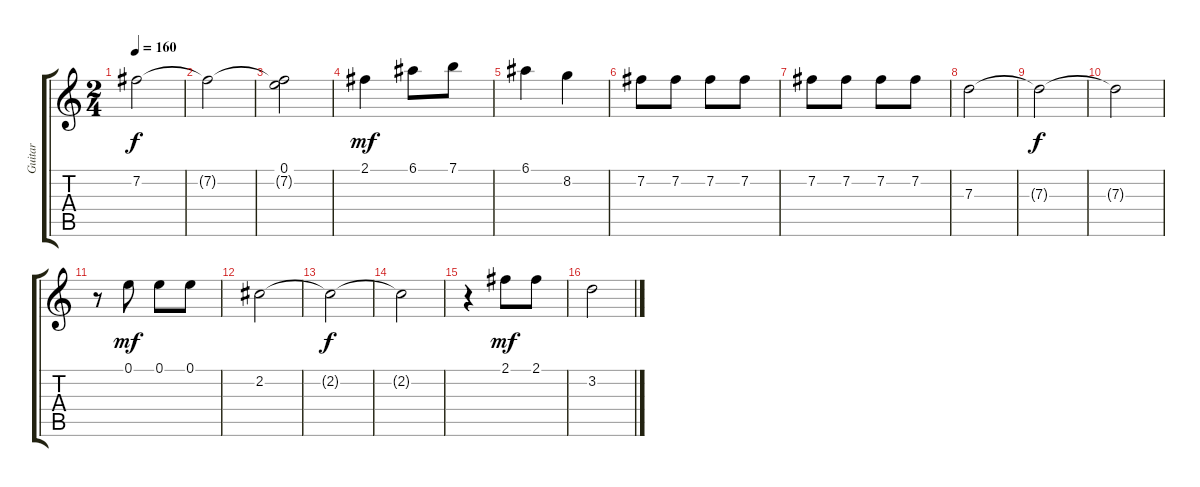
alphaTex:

\track ("Guitar" "Guitar") {instrument overdrivenguitar}
\staff {score tabs}
\tuning (E4 B3 G3 D3 A2 E2) {hide}
\ts (2 4)
\tempo 160
\clef g2
\ks c
7.2{t}.2{dy f} |
7.2{t}.2 |
(0.1 7.2{t}).2 |
2.1.4{dy mf} 6.1.8 7.1.8 |
6.1.4 8.2.4 |
7.2.8 7.2.8 7.2.8 7.2.8 |
7.2.8 7.2.8 7.2.8 7.2.8 |
7.3.2 |
7.3{t}.2{dy f} |
7.3{t}.2 |
r.8 0.1.8{dy mf} 0.1.8 0.1.8 |
2.2.2 |
2.2{t}.2{dy f} |
2.2{t}.2 |
r.4 2.1.8{dy mf} 2.1.8 |
3.2.2
